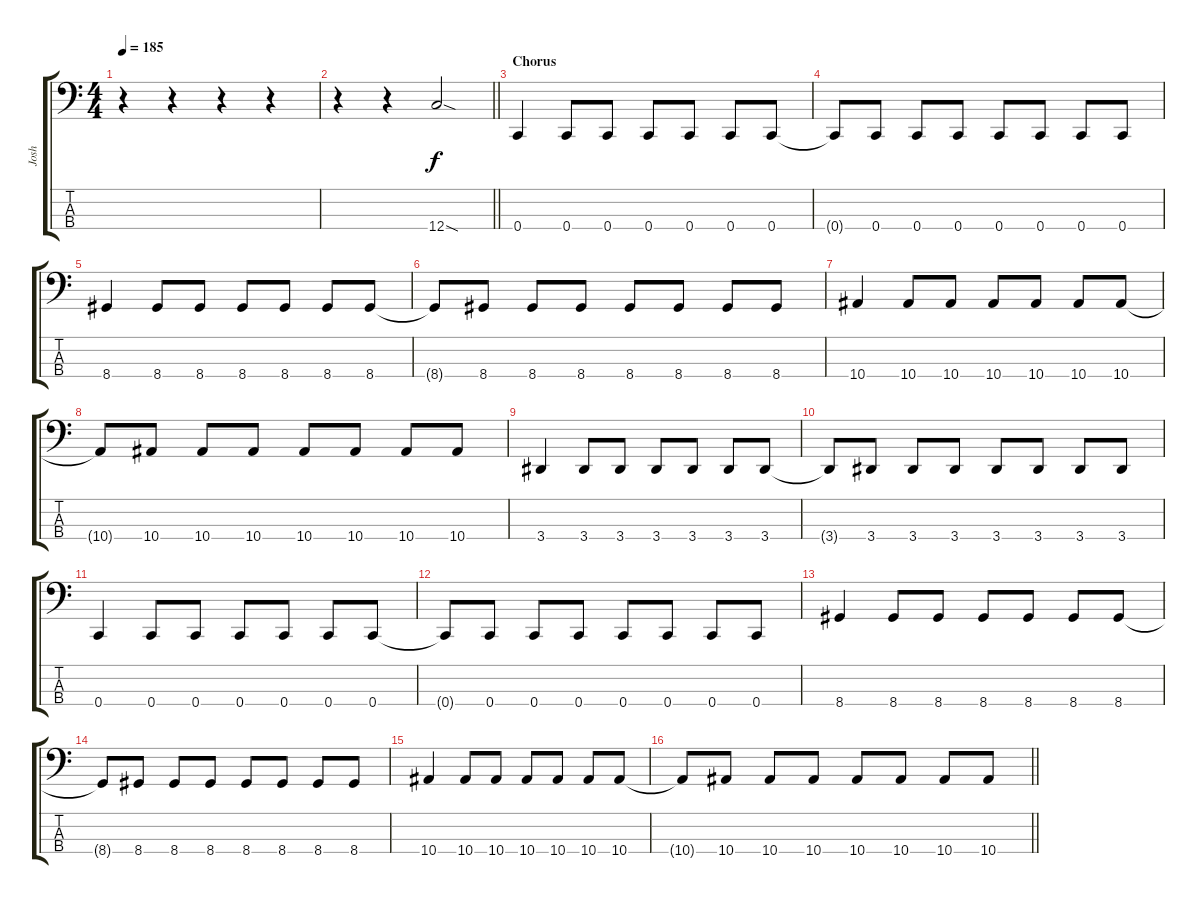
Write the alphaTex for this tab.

\track ("Josh" "Josh") {instrument electricbasspick}
\staff {score tabs}
\tuning (F2 C2 G1 C1) {hide}
\ts (4 4)
\tempo 185
\clef f4
\ks c
r.4{dy f} r.4 r.4 r.4 |
\barLineRight lightlight
r.4 r.4 12.4{sod}.2 |
\section ("" "Chorus")
0.4.4 0.4.8 0.4.8 0.4.8 0.4.8 0.4.8 0.4.8 |
0.4{t}.8 0.4.8 0.4.8 0.4.8 0.4.8 0.4.8 0.4.8 0.4.8 |
8.4.4 8.4.8 8.4.8 8.4.8 8.4.8 8.4.8 8.4.8 |
8.4{t}.8 8.4.8 8.4.8 8.4.8 8.4.8 8.4.8 8.4.8 8.4.8 |
10.4.4 10.4.8 10.4.8 10.4.8 10.4.8 10.4.8 10.4.8 |
10.4{t}.8 10.4.8 10.4.8 10.4.8 10.4.8 10.4.8 10.4.8 10.4.8 |
3.4.4 3.4.8 3.4.8 3.4.8 3.4.8 3.4.8 3.4.8 |
3.4{t}.8 3.4.8 3.4.8 3.4.8 3.4.8 3.4.8 3.4.8 3.4.8 |
0.4.4 0.4.8 0.4.8 0.4.8 0.4.8 0.4.8 0.4.8 |
0.4{t}.8 0.4.8 0.4.8 0.4.8 0.4.8 0.4.8 0.4.8 0.4.8 |
8.4.4 8.4.8 8.4.8 8.4.8 8.4.8 8.4.8 8.4.8 |
8.4{t}.8 8.4.8 8.4.8 8.4.8 8.4.8 8.4.8 8.4.8 8.4.8 |
10.4.4 10.4.8 10.4.8 10.4.8 10.4.8 10.4.8 10.4.8 |
\barLineRight lightlight
10.4{t}.8 10.4.8 10.4.8 10.4.8 10.4.8 10.4.8 10.4.8 10.4.8
